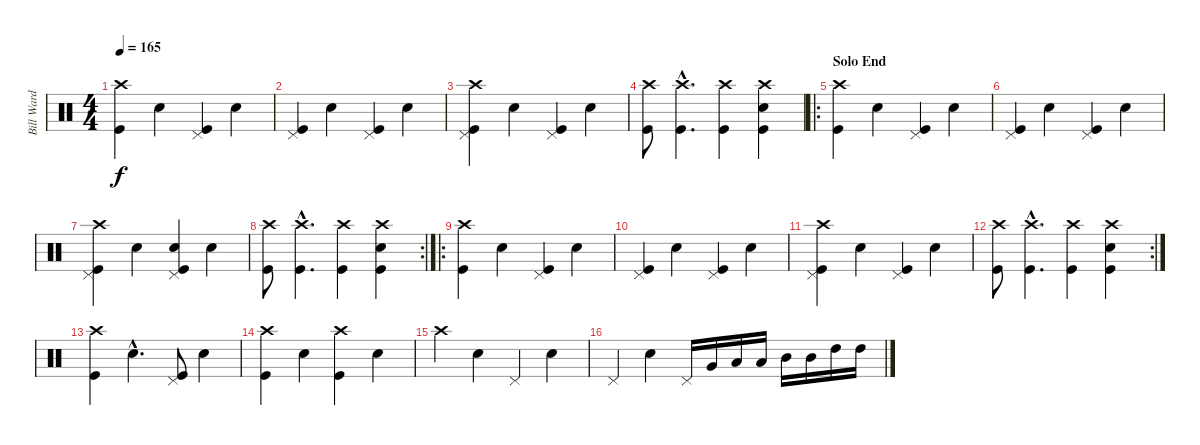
\track ("Bill Ward" "Bill Ward") {instrument percussion}
\staff {score}
\articulation defaults
\ts (4 4)
\tempo 165
\clef neutral
\ks c
("Crash high (hit)" "Kick (hit)").4{dy f} "Snare (hit) 2".4 ("Pedal Hi-Hat (hit)" "Kick (hit)").4 "Snare (hit) 2".4 |
("Pedal Hi-Hat (hit)" "Kick (hit)").4 "Snare (hit) 2".4 ("Pedal Hi-Hat (hit)" "Kick (hit)").4 "Snare (hit) 2".4 |
("Crash high (hit)" "Pedal Hi-Hat (hit)" "Kick (hit)").4 "Snare (hit) 2".4 ("Pedal Hi-Hat (hit)" "Kick (hit)").4 "Snare (hit) 2".4 |
("Crash high (hit)" "Kick (hit)").8 ("Crash high (hit)"{hac} "Kick (hit)"{hac}).4{d} ("Crash high (hit)" "Kick (hit)").4 ("Crash high (hit)" "Snare (hit) 2" "Kick (hit)").4 |
\ro
\section ("" "Solo End")
("Crash high (hit)" "Kick (hit)").4 "Snare (hit) 2".4 ("Pedal Hi-Hat (hit)" "Kick (hit)").4 "Snare (hit) 2".4 |
("Pedal Hi-Hat (hit)" "Kick (hit)").4 "Snare (hit) 2".4 ("Pedal Hi-Hat (hit)" "Kick (hit)").4 "Snare (hit) 2".4 |
("Crash high (hit)" "Pedal Hi-Hat (hit)" "Kick (hit)").4 "Snare (hit) 2".4 ("Pedal Hi-Hat (hit)" "Snare (hit) 2" "Kick (hit)").4 "Snare (hit) 2".4 |
\rc 2
("Crash high (hit)" "Kick (hit)").8 ("Crash high (hit)"{hac} "Kick (hit)"{hac}).4{d} ("Crash high (hit)" "Kick (hit)").4 ("Crash high (hit)" "Snare (hit) 2" "Kick (hit)").4 |
\ro
("Crash high (hit)" "Kick (hit)").4 "Snare (hit) 2".4 ("Pedal Hi-Hat (hit)" "Kick (hit)").4 "Snare (hit) 2".4 |
("Pedal Hi-Hat (hit)" "Kick (hit)").4 "Snare (hit) 2".4 ("Pedal Hi-Hat (hit)" "Kick (hit)").4 "Snare (hit) 2".4 |
("Crash high (hit)" "Pedal Hi-Hat (hit)" "Kick (hit)").4 "Snare (hit) 2".4 ("Pedal Hi-Hat (hit)" "Kick (hit)").4 "Snare (hit) 2".4 |
\rc 2
("Crash high (hit)" "Kick (hit)").8 ("Crash high (hit)"{hac} "Kick (hit)"{hac}).4{d} ("Crash high (hit)" "Kick (hit)").4 ("Crash high (hit)" "Snare (hit) 2" "Kick (hit)").4 |
("Crash high (hit)" "Kick (hit)").4 "Snare (hit) 2"{hac}.4{d} ("Pedal Hi-Hat (hit)" "Kick (hit)").8 "Snare (hit) 2".4 |
("Crash high (hit)" "Kick (hit)").4 "Snare (hit) 2".4 ("Crash high (hit)" "Kick (hit)").4 "Snare (hit) 2".4 |
"Crash high (hit)".4 "Snare (hit) 2".4 "Pedal Hi-Hat (hit)".4 "Snare (hit) 2".4 |
"Pedal Hi-Hat (hit)".4 "Snare (hit) 2".4 "Pedal Hi-Hat (hit)".16 "Very Low Tom (hit)".16 "Low Tom (hit)".16 "Low Tom (hit)".16 "Mid Tom (hit)".16 "Mid Tom (hit)".16 "High Tom (hit)".16 "High Tom (hit)".16
